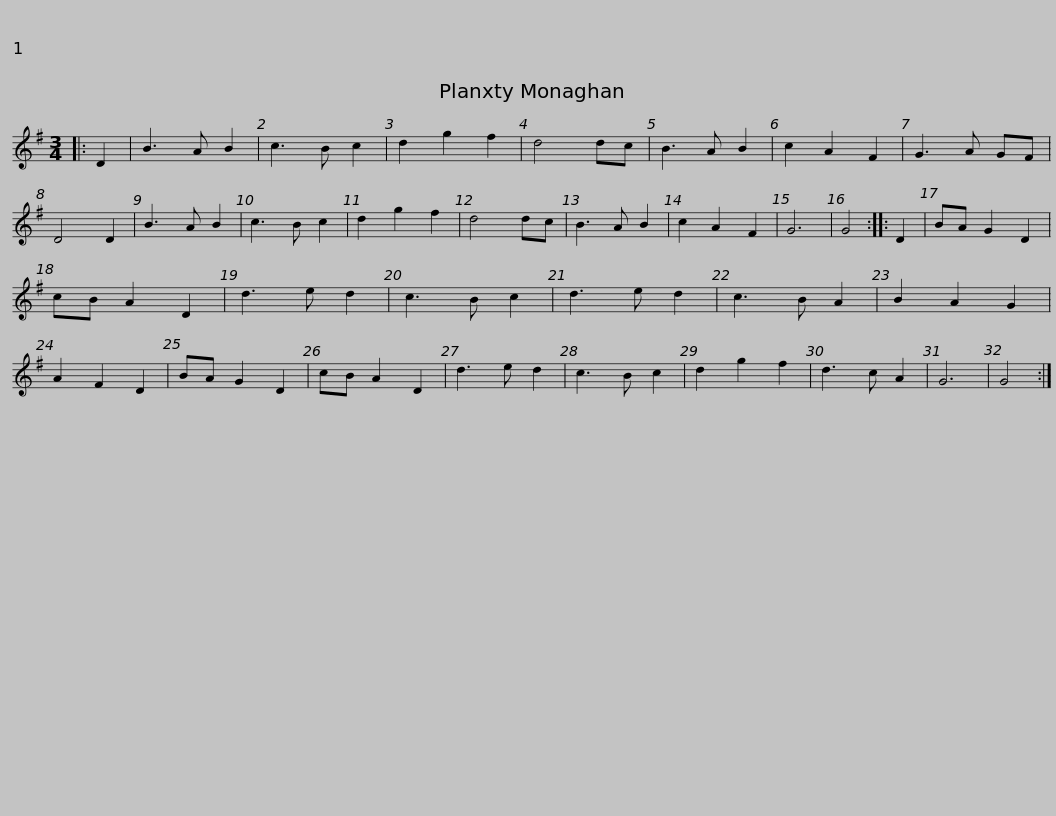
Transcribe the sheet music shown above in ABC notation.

X:1
L:1/8
M:3/4
I:linebreak $
K:G
V:1 treble
V:1
|: D2 | B3 A B2 | c3 B c2 | d2 g2 f2 | d4 dc | %5
 B3 A B2 | c2 A2 F2 | G3 A GF | D4 D2 | B3 A B2 | %10
 c3 B c2 | d2 g2 f2 |$ d4 dc | B3 A B2 | c2 A2 F2 | %15
 G6 | G4 :: D2 | BA G2 D2 | cB A2 D2 | %20
 d3 e d2 | c3 B c2 | d3 e d2 | c3 B A2 | B2 A2 G2 |$ %25
 A2 F2 D2 | BA G2 D2 | cB A2 D2 | d3 e d2 | c3 B c2 | %30
 d2 g2 f2 | d3 c A2 | G6 | G4 :| %34
